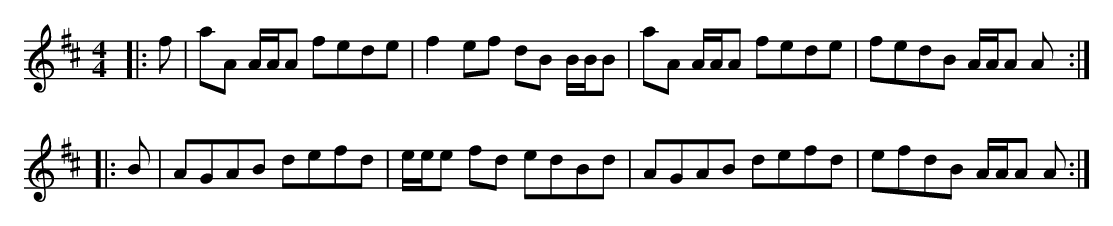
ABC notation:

X:1
M:4/4
K:D
|:f|aA A/A/A fede|f2ef dB B/B/B|aA A/A/A fede|fedB A/A/A A:|
|:B|AGAB defd|e/e/e fd edBd|AGAB defd|efdB A/A/A A:|
